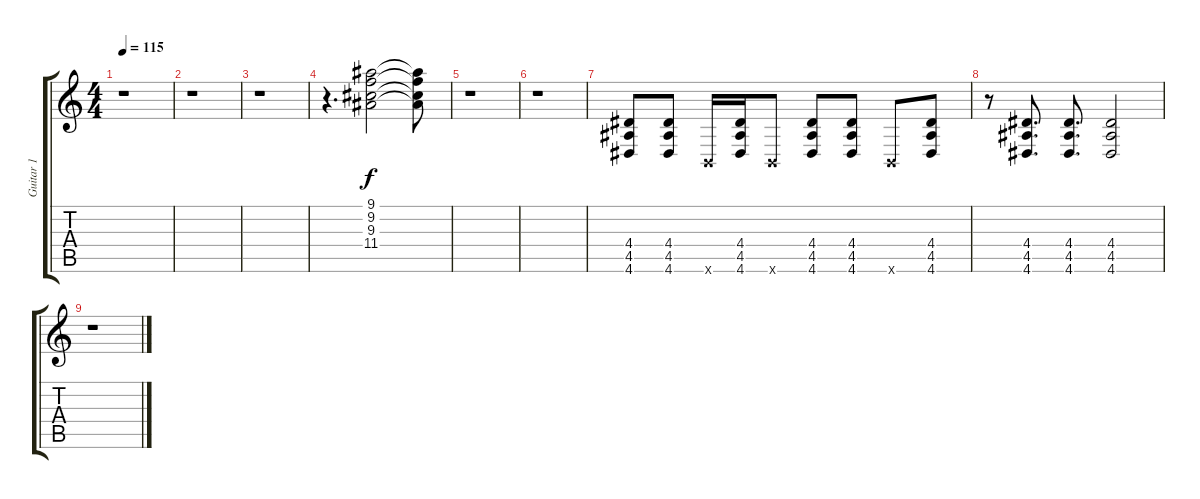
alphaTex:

\track ("Guitar 1" "Guitar 1") {instrument distortionguitar}
\staff {score tabs}
\tuning (Db4 Ab3 E3 B2 Gb2 B1) {hide}
\ts (4 4)
\tempo 115
\clef g2
\ks c
r.1{dy f} |
r.1 |
r.1 |
r.4{d} (9.1 9.2 9.3 11.4).2 (9.1{t} 9.2{t} 9.3{t} 11.4{t}).8 |
r.1 |
r.1 |
(4.4 4.5 4.6).8 (4.4 4.5 4.6).8 0.6{x}.16 (4.4 4.5 4.6).16 0.6{x}.8 (4.4 4.5 4.6).8 (4.4 4.5 4.6).8 0.6{x}.8 (4.4 4.5 4.6).8 |
r.8 (4.4 4.5 4.6).8{d} (4.4 4.5 4.6).8{d} (4.4 4.5 4.6).2 |
r.1
